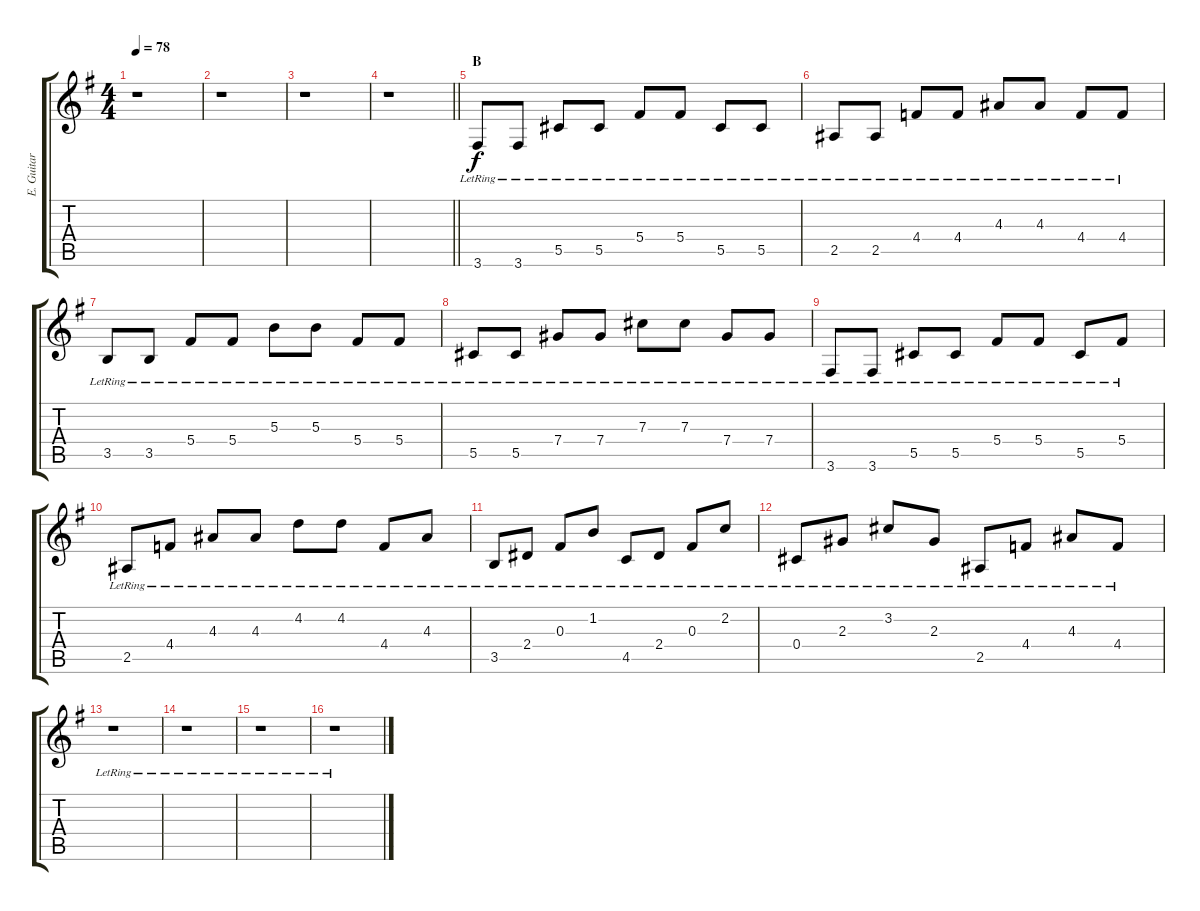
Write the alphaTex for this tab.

\track ("E. Guitar III" "E. Guitar ") {instrument electricguitarclean}
\staff {score tabs}
\tuning (Eb4 Bb3 Gb3 Db3 Ab2 Eb2) {hide}
\ts (4 4)
\tempo 78
\clef g2
\ks g
r.1{dy f} |
r.1 |
r.1 |
\barLineRight lightlight
r.1 |
\section ("" "B")
3.6{lr}.8 3.6{lr}.8 5.5{lr}.8 5.5{lr}.8 5.4{lr}.8 5.4{lr}.8 5.5{lr}.8 5.5{lr}.8 |
2.5{lr}.8 2.5{lr}.8 4.4{lr}.8 4.4{lr}.8 4.3{lr}.8 4.3{lr}.8 4.4{lr}.8 4.4{lr}.8 |
3.5{lr}.8 3.5{lr}.8 5.4{lr}.8 5.4{lr}.8 5.3{lr}.8 5.3{lr}.8 5.4{lr}.8 5.4{lr}.8 |
5.5{lr}.8 5.5{lr}.8 7.4{lr}.8 7.4{lr}.8 7.3{lr}.8 7.3{lr}.8 7.4{lr}.8 7.4{lr}.8 |
3.6{lr}.8 3.6{lr}.8 5.5{lr}.8 5.5{lr}.8 5.4{lr}.8 5.4{lr}.8 5.5{lr}.8 5.4{lr}.8 |
2.5{lr}.8 4.4{lr}.8 4.3{lr}.8 4.3{lr}.8 4.2{lr}.8 4.2{lr}.8 4.4{lr}.8 4.3{lr}.8 |
3.5{lr}.8 2.4{lr}.8 0.3{lr}.8 1.2{lr}.8 4.5{lr}.8 2.4{lr}.8 0.3{lr}.8 2.2{lr}.8 |
0.4{lr}.8 2.3{lr}.8 3.2{lr}.8 2.3{lr}.8 2.5{lr}.8 4.4{lr}.8 4.3{lr}.8 4.4{lr}.8 |
r.1 |
r.1 |
r.1 |
r.1
